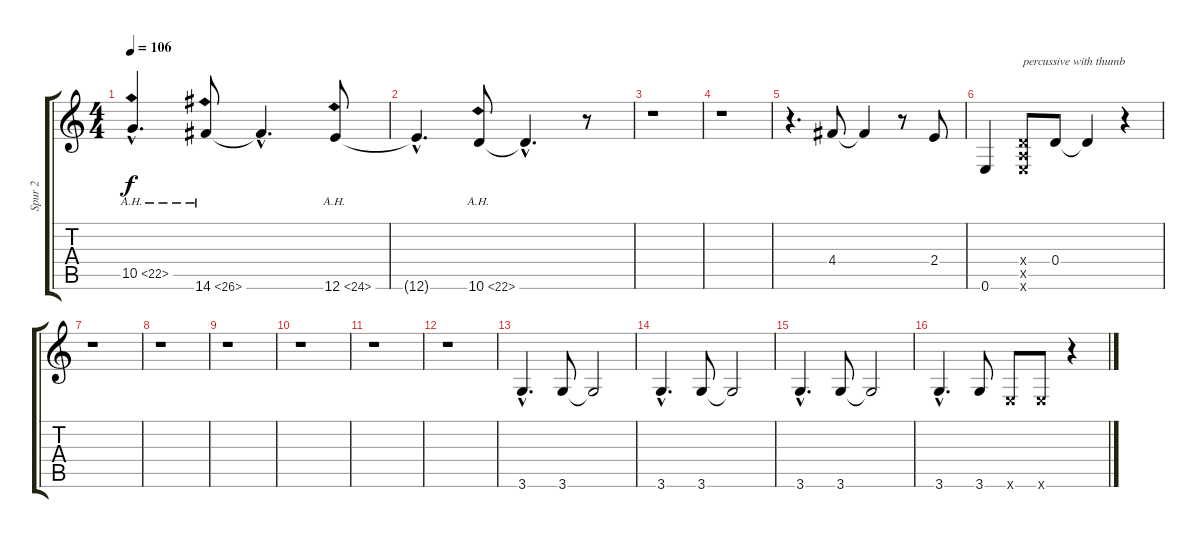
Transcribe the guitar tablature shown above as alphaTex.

\track ("Spur 2" "Spur 2") {instrument acousticguitarsteel}
\staff {score tabs}
\tuning (E4 B3 G3 D3 A2 E2) {hide}
\ts (4 4)
\tempo 106
\clef g2
\ks c
10.5{ah 12 hac}.4{d dy f instrument acousticguitarsteel} 14.6{ah 12}.8 14.6{hac t}.4{d} 12.6{ah 12}.8 |
12.6{hac t}.4{d} 10.6{ah 12}.8 10.6{hac t}.4{d} r.8 |
r.1 |
r.1 |
r.4{d} 4.4.8 4.4{t}.4 r.8 2.4.8 |
0.6.4 (0.4{x} 0.5{x} 0.6{x}).8{txt "percussive with thumb"} 0.4.8 0.4{t}.4 r.4 |
r.1 |
r.1 |
r.1 |
r.1 |
r.1 |
r.1 |
3.6{hac}.4{d} 3.6.8 3.6{t}.2 |
3.6{hac}.4{d} 3.6.8 3.6{t}.2 |
3.6{hac}.4{d} 3.6.8 3.6{t}.2 |
3.6{hac}.4{d} 3.6.8 0.6{x}.8 0.6{x}.8 r.4
